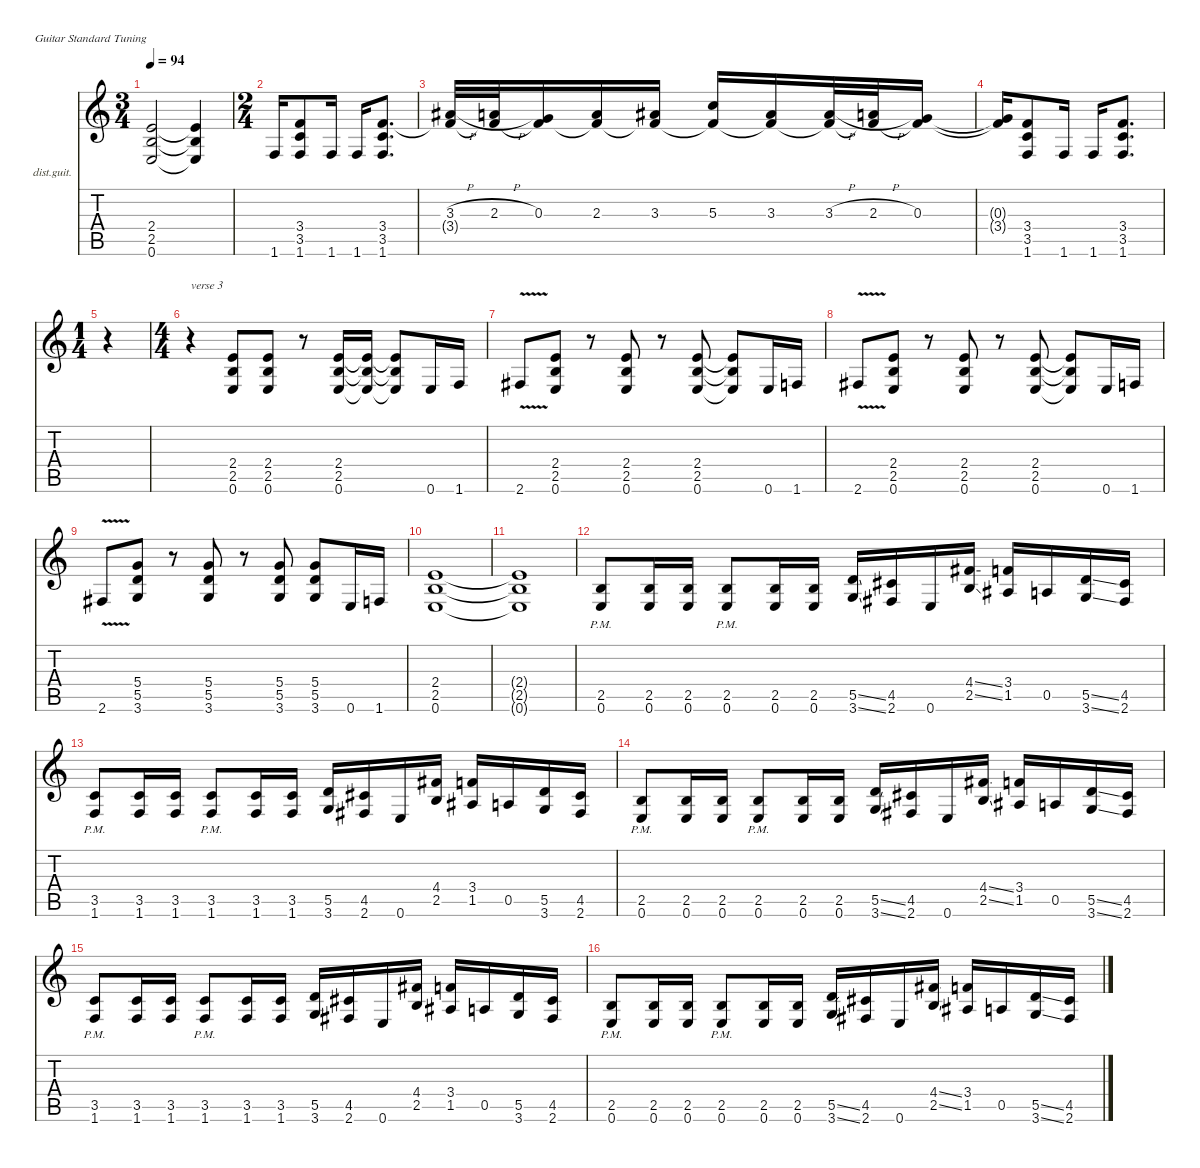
\defaultSystemsLayout 4
\hideDynamics
\bracketExtendMode nobrackets
\firstSystemTrackNameOrientation horizontal
\otherSystemsTrackNameOrientation horizontal
\track ("Kirk Hammett" "dist.guit.") {instrument distortionguitar}
\staff {score tabs}
\tuning (E4 B3 G3 D3 A2 E2)
\voice
\ts (3 4)
\beaming (8 2 2 2)
\tempo 94
\clef g2
\ks c
(2.4{t} 2.5{t} 0.6{t}).2{dy f} (2.4{t} 2.5{t} 0.6{t}).4 |
\ts (2 4)
\beaming (8 2 2)
1.6.16 (3.4 3.5 1.6).8 1.6.16 1.6.16 (3.4 3.5 1.6).8{d} |
(3.3{h acc #} 3.4{t}).32 (2.3{h} 3.4{t}).32 (0.3 3.4{t}).16 (2.3 3.4{t}).16 (3.3{acc #} 3.4{t}).16 (5.3 3.4{t}).16 (3.3{acc #} 3.4{t}).16 (3.3{h acc #} 3.4{t}).32 (2.3{h} 3.4{t}).32 (0.3 3.4{t}).16 |
(0.3{t} 3.4{t}).16 (3.4 3.5 1.6).8 1.6.16 1.6.16 (3.4 3.5 1.6).8{d} |
\ts (1 4)
\beaming (8 2)
r.4 |
\ts (4 4)
\beaming (8 2 2 2 2)
r.4{txt "verse 3"} (2.4 2.5 0.6).8 (2.4 2.5 0.6).8 r.8 (2.4 2.5 0.6).16 (2.4{t} 2.5{t} 0.6{t}).16 (2.4{t} 2.5{t} 0.6{t}).8 0.6.16 1.6.16 |
2.6{v acc #}.8 (2.4 2.5 0.6).8 r.8 (2.4 2.5 0.6).8 r.8 (2.4 2.5 0.6).8 (2.4{t} 2.5{t} 0.6{t}).8 0.6.16 1.6.16 |
2.6{v acc #}.8 (2.4 2.5 0.6).8 r.8 (2.4 2.5 0.6).8 r.8 (2.4 2.5 0.6).8 (2.4{t} 2.5{t} 0.6{t}).8 0.6.16 1.6.16 |
2.6{v acc #}.8 (5.4 5.5 3.6).8 r.8 (5.4 5.5 3.6).8 r.8 (5.4 5.5 3.6).8 (5.4 5.5 3.6).8 0.6.16 1.6.16 |
(2.4 2.5 0.6).1 |
(2.4{t} 2.5{t} 0.6{t}).1 |
(2.5{pm} 0.6).8 (2.5 0.6).16 (2.5 0.6).16 (2.5{pm} 0.6).8 (2.5 0.6).16 (2.5 0.6).16 (5.5{ss} 3.6{ss}).16 (4.5{acc #} 2.6{acc #}).16 0.6.16 (4.4{ss acc #} 2.5{ss}).16 (3.4 1.5{acc #}).16 0.5.16 (5.5{ss} 3.6{ss}).16 (4.5{acc #} 2.6{acc #}).16 |
(3.5{pm} 1.6).8 (3.5 1.6).16 (3.5 1.6).16 (3.5{pm} 1.6).8 (3.5 1.6).16 (3.5 1.6).16 (5.5 3.6).16 (4.5{acc #} 2.6{acc #}).16 0.6.16 (4.4{acc #} 2.5).16 (3.4 1.5{acc #}).16 0.5.16 (5.5 3.6).16 (4.5{acc #} 2.6{acc #}).16 |
(2.5{pm} 0.6).8 (2.5 0.6).16 (2.5 0.6).16 (2.5{pm} 0.6).8 (2.5 0.6).16 (2.5 0.6).16 (5.5{ss} 3.6{ss}).16 (4.5{acc #} 2.6{acc #}).16 0.6.16 (4.4{ss acc #} 2.5{ss}).16 (3.4 1.5{acc #}).16 0.5.16 (5.5{ss} 3.6{ss}).16 (4.5{acc #} 2.6{acc #}).16 |
(3.5{pm} 1.6).8 (3.5 1.6).16 (3.5 1.6).16 (3.5{pm} 1.6).8 (3.5 1.6).16 (3.5 1.6).16 (5.5 3.6).16 (4.5{acc #} 2.6{acc #}).16 0.6.16 (4.4{acc #} 2.5).16 (3.4 1.5{acc #}).16 0.5.16 (5.5 3.6).16 (4.5{acc #} 2.6{acc #}).16 |
(2.5{pm} 0.6).8 (2.5 0.6).16 (2.5 0.6).16 (2.5{pm} 0.6).8 (2.5 0.6).16 (2.5 0.6).16 (5.5{ss} 3.6{ss}).16 (4.5{acc #} 2.6{acc #}).16 0.6.16 (4.4{ss acc #} 2.5{ss}).16 (3.4 1.5{acc #}).16 0.5.16 (5.5{ss} 3.6{ss}).16 (4.5{acc #} 2.6{acc #}).16
\voice
\clef g2
\ottava regular
\simile none
\ks c
|
|
|
|
r.4{dy mf} |
|
|
|
|
|
|
|
|
|
|
